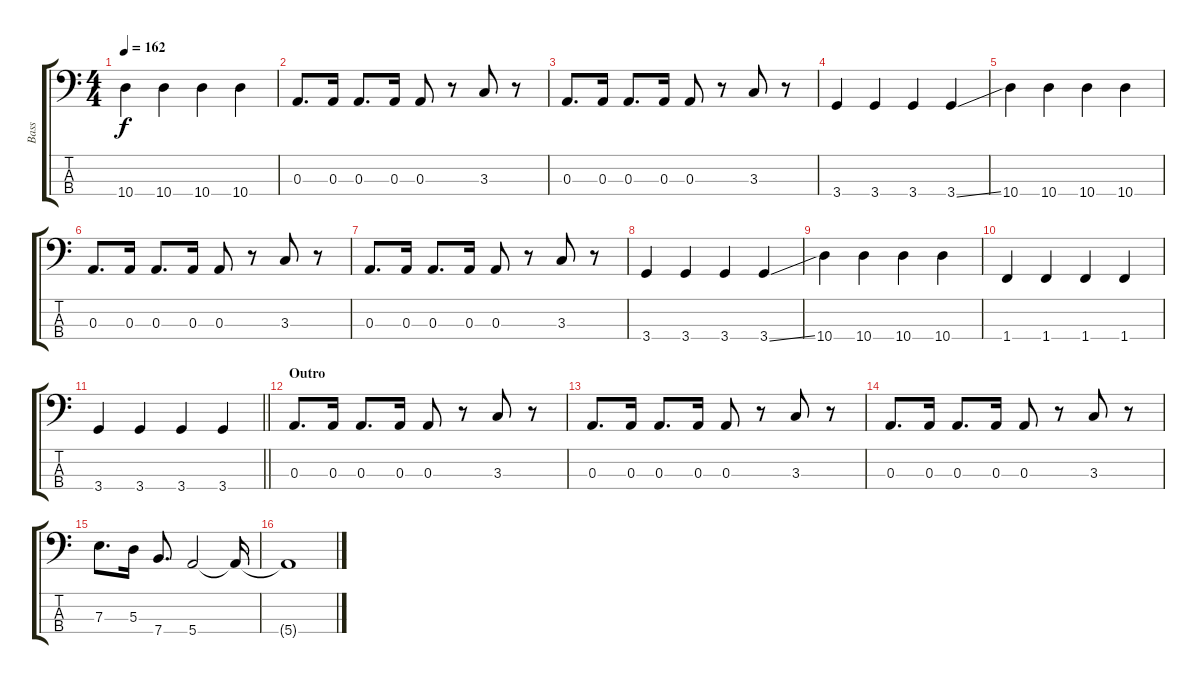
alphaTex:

\track ("Bass" "Bass") {instrument electricbassfinger}
\staff {score tabs}
\tuning (G2 D2 A1 E1) {hide}
\ts (4 4)
\tempo 162
\clef f4
\ks c
10.4.4{dy f} 10.4.4 10.4.4 10.4.4 |
0.3.8{d} 0.3.16 0.3.8{d} 0.3.16 0.3.8 r.8 3.3.8 r.8 |
0.3.8{d} 0.3.16 0.3.8{d} 0.3.16 0.3.8 r.8 3.3.8 r.8 |
3.4.4 3.4.4 3.4.4 3.4{ss}.4 |
10.4.4 10.4.4 10.4.4 10.4.4 |
0.3.8{d} 0.3.16 0.3.8{d} 0.3.16 0.3.8 r.8 3.3.8 r.8 |
0.3.8{d} 0.3.16 0.3.8{d} 0.3.16 0.3.8 r.8 3.3.8 r.8 |
3.4.4 3.4.4 3.4.4 3.4{ss}.4 |
10.4.4 10.4.4 10.4.4 10.4.4 |
1.4.4 1.4.4 1.4.4 1.4.4 |
\barLineRight lightlight
3.4.4 3.4.4 3.4.4 3.4.4 |
\section ("" "Outro")
0.3.8{d} 0.3.16 0.3.8{d} 0.3.16 0.3.8 r.8 3.3.8 r.8 |
0.3.8{d} 0.3.16 0.3.8{d} 0.3.16 0.3.8 r.8 3.3.8 r.8 |
0.3.8{d} 0.3.16 0.3.8{d} 0.3.16 0.3.8 r.8 3.3.8 r.8 |
7.3.8{d} 5.3.16 7.4.8{d} 5.4.2 5.4{t}.16 |
5.4{t}.1{volume 0}
